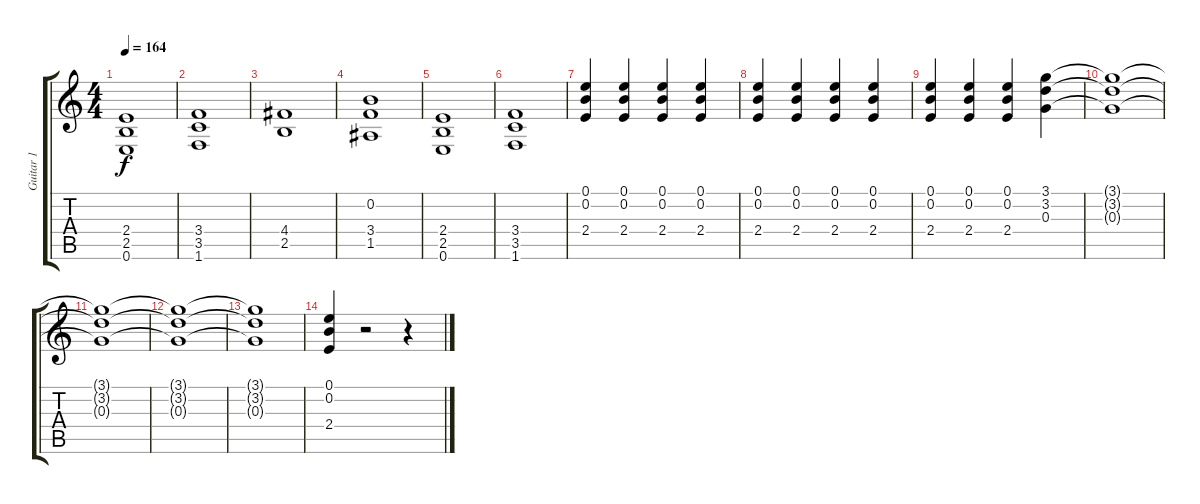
\track ("Guitar 1 " "Guitar 1 ") {instrument distortionguitar}
\staff {score tabs}
\tuning (E4 B3 G3 D3 A2 E2) {hide}
\ts (4 4)
\tempo 164
\clef g2
\ks c
(2.4 2.5 0.6).1{dy f} |
(3.4 3.5 1.6).1 |
(4.4 2.5).1 |
(0.2 3.4 1.5).1 |
(2.4 2.5 0.6).1 |
(3.4 3.5 1.6).1 |
(0.1 0.2 2.4).4 (0.1 0.2 2.4).4 (0.1 0.2 2.4).4 (0.1 0.2 2.4).4 |
(0.1 0.2 2.4).4 (0.1 0.2 2.4).4 (0.1 0.2 2.4).4 (0.1 0.2 2.4).4 |
(0.1 0.2 2.4).4 (0.1 0.2 2.4).4 (0.1 0.2 2.4).4 (3.1 3.2 0.3).4 |
(3.1{t} 3.2{t} 0.3{t}).1 |
(3.1{t} 3.2{t} 0.3{t}).1 |
(3.1{t} 3.2{t} 0.3{t}).1 |
(3.1{t} 3.2{t} 0.3{t}).1 |
(0.1 0.2 2.4).4 r.2 r.4
